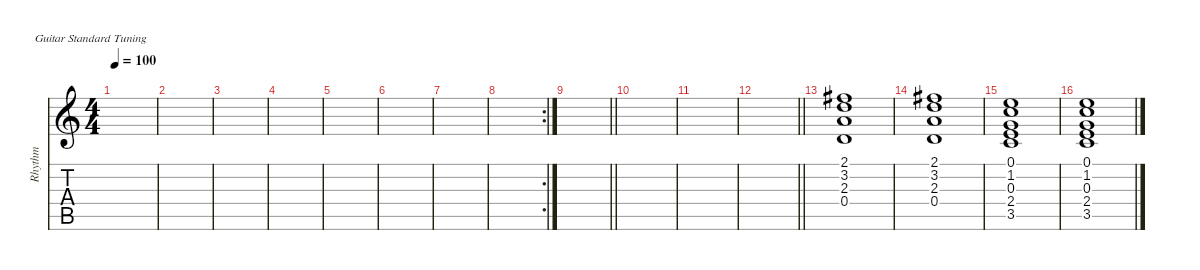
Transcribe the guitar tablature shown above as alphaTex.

\defaultSystemsLayout 8
\hideDynamics
\bracketExtendMode nobrackets
\otherSystemsTrackNameOrientation horizontal
\track ("Rhythm" "Rhythm") {instrument acousticguitarsteel}
\staff {score tabs}
\tuning (E4 B3 G3 D3 A2 E2)
\ts (4 4)
\tempo 100
\clef g2
\ks c
|
|
|
|
|
|
|
\rc 2
|
\barLineRight lightlight
|
|
|
\barLineRight lightlight
|
(0.4 2.3 3.2 2.1{acc #}).1{beam Up} |
(2.1{acc #} 3.2 2.3 0.4).1{beam Up} |
(3.5 2.4 0.3 1.2 0.1).1{beam Up} |
(0.1 1.2 0.3 2.4 3.5).1{beam Up}
